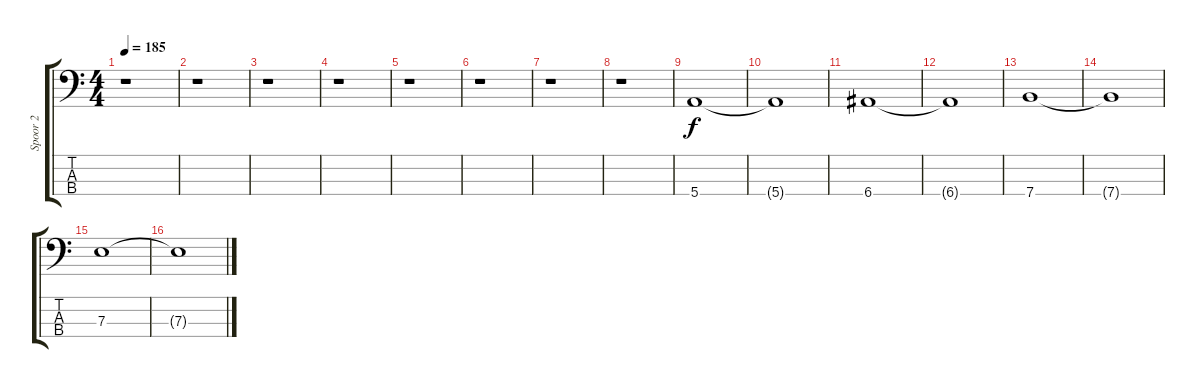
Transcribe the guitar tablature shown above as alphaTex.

\track ("Spoor 2" "Spoor 2") {instrument electricbasspick}
\staff {score tabs}
\tuning (G2 D2 A1 E1) {hide}
\ts (4 4)
\tempo 185
\clef f4
\ks c
r.1{dy f instrument electricbasspick} |
r.1 |
r.1 |
r.1 |
r.1 |
r.1 |
r.1 |
r.1 |
5.4.1 |
5.4{t}.1 |
6.4.1 |
6.4{t}.1 |
7.4.1 |
7.4{t}.1 |
7.3.1 |
7.3{t}.1
